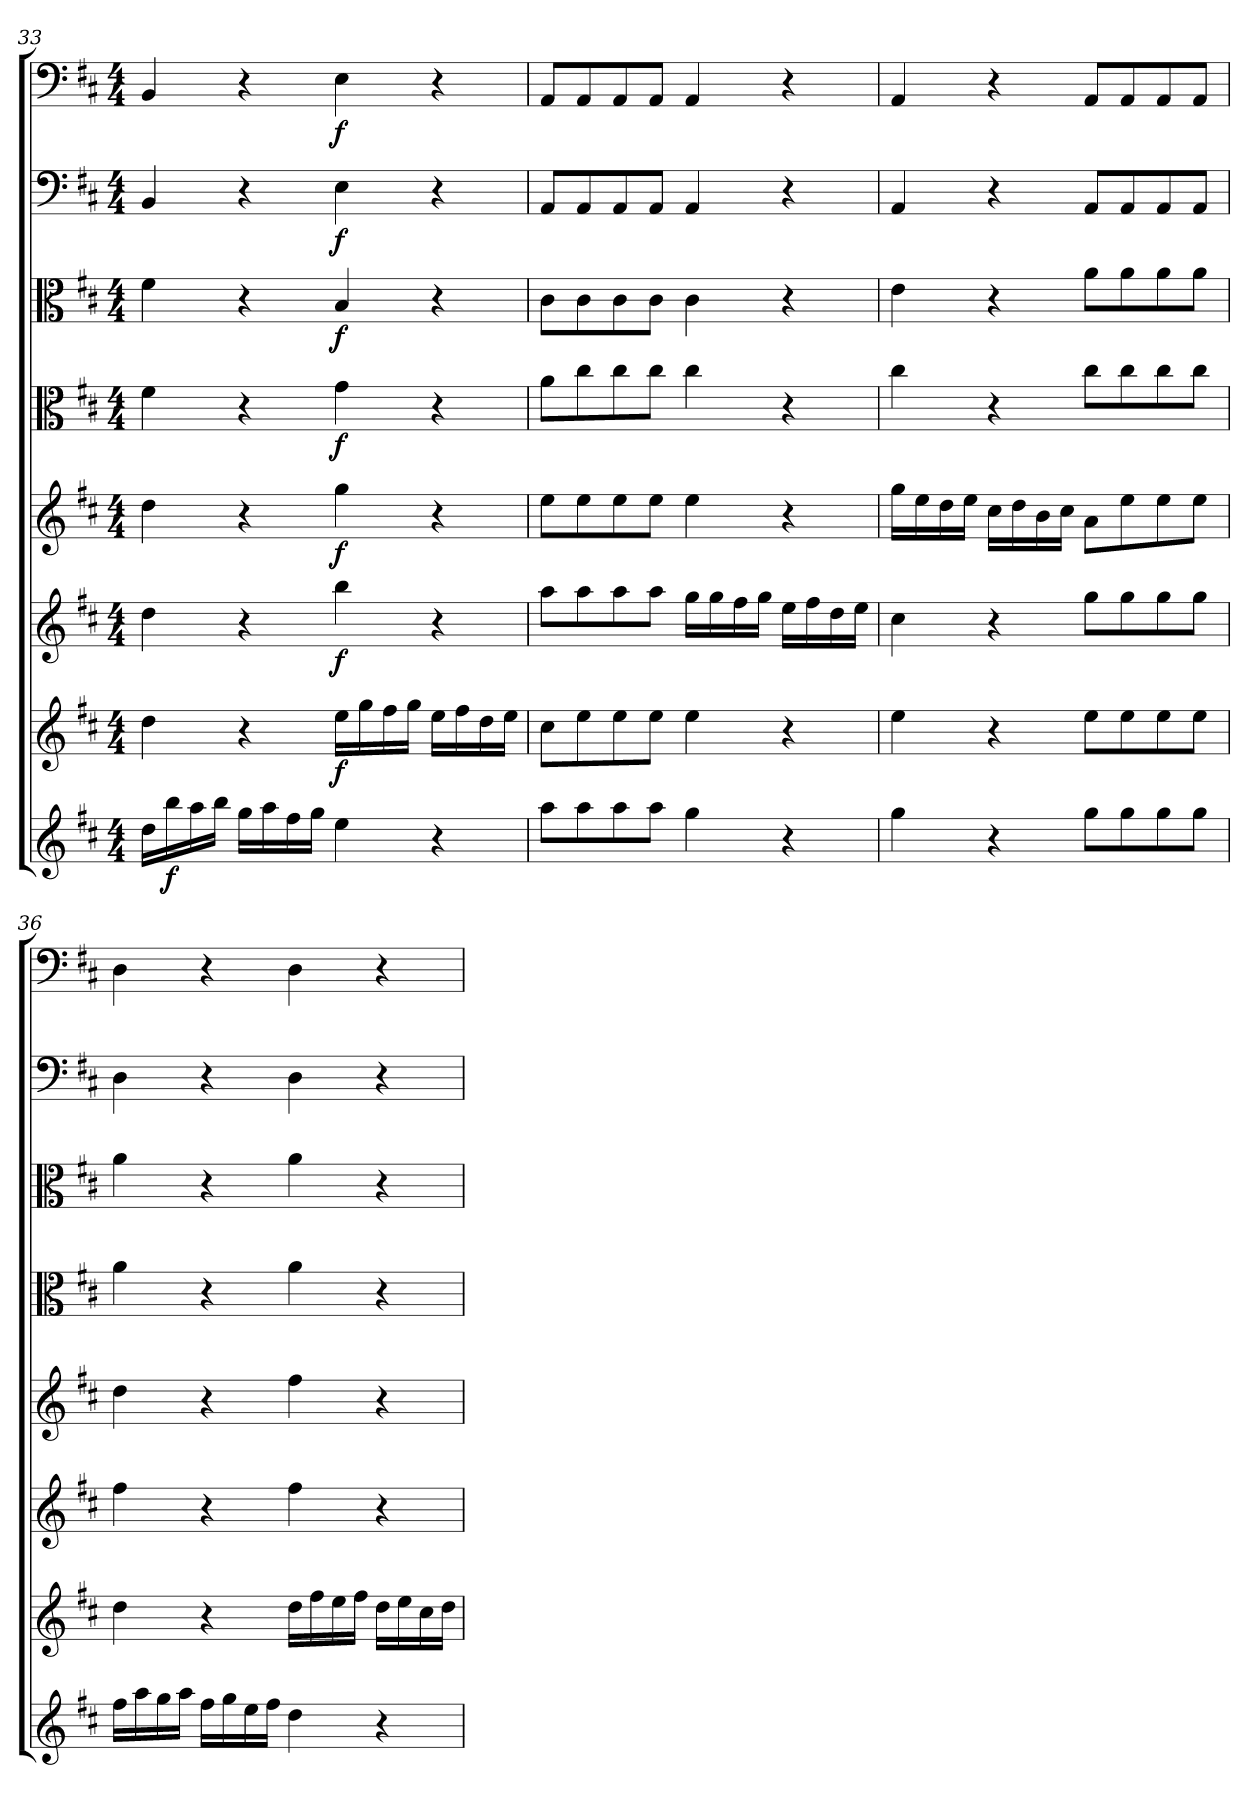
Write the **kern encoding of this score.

**kern	**dynam	**kern	**dynam	**kern	**dynam	**kern	**dynam	**kern	**dynam	**kern	**dynam	**kern	**dynam	**kern	**dynam
*part8	*part8	*part7	*part7	*part6	*part6	*part5	*part5	*part4	*part4	*part3	*part3	*part2	*part2	*part1	*part1
*staff8	*staff8	*staff7	*staff7	*staff6	*staff6	*staff5	*staff5	*staff4	*staff4	*staff3	*staff3	*staff2	*staff2	*staff1	*staff1
*clefG2	*	*clefG2	*	*clefG2	*	*clefG2	*	*clefC3	*	*clefC3	*	*clefF4	*	*clefF4	*
*k[f#c#]	*	*k[f#c#]	*	*k[f#c#]	*	*k[f#c#]	*	*k[f#c#]	*	*k[f#c#]	*	*k[f#c#]	*	*k[f#c#]	*
*D:	*	*D:	*	*D:	*	*D:	*	*D:	*	*D:	*	*D:	*	*D:	*
*M4/4	*	*M4/4	*	*M4/4	*	*M4/4	*	*M4/4	*	*M4/4	*	*M4/4	*	*M4/4	*
=33	=33	=33	=33	=33	=33	=33	=33	=33	=33	=33	=33	=33	=33	=33	=33
16dd\LL	.	4dd\	.	4dd\	.	4dd\	.	4f#\	.	4f#\	.	4BB/	.	4BB/	.
16bb\	f	.	.	.	.	.	.	.	.	.	.	.	.	.	.
16aa\	.	.	.	.	.	.	.	.	.	.	.	.	.	.	.
16bb\JJ	.	.	.	.	.	.	.	.	.	.	.	.	.	.	.
16gg\LL	.	4r	.	4r	.	4r	.	4r	.	4r	.	4r	.	4r	.
16aa\	.	.	.	.	.	.	.	.	.	.	.	.	.	.	.
16ff#\	.	.	.	.	.	.	.	.	.	.	.	.	.	.	.
16gg\JJ	.	.	.	.	.	.	.	.	.	.	.	.	.	.	.
4ee\	.	16ee\LL	f	4bb\	f	4gg\	f	4g\	f	4B/	f	4E\	f	4E\	f
.	.	16gg\	.	.	.	.	.	.	.	.	.	.	.	.	.
.	.	16ff#\	.	.	.	.	.	.	.	.	.	.	.	.	.
.	.	16gg\JJ	.	.	.	.	.	.	.	.	.	.	.	.	.
4r	.	16ee\LL	.	4r	.	4r	.	4r	.	4r	.	4r	.	4r	.
.	.	16ff#\	.	.	.	.	.	.	.	.	.	.	.	.	.
.	.	16dd\	.	.	.	.	.	.	.	.	.	.	.	.	.
.	.	16ee\JJ	.	.	.	.	.	.	.	.	.	.	.	.	.
=34	=34	=34	=34	=34	=34	=34	=34	=34	=34	=34	=34	=34	=34	=34	=34
8aa\L	.	8cc#\L	.	8aa\L	.	8ee\L	.	8a\L	.	8c#\L	.	8AA/L	.	8AA/L	.
8aa\	.	8ee\	.	8aa\	.	8ee\	.	8cc#\	.	8c#\	.	8AA/	.	8AA/	.
8aa\	.	8ee\	.	8aa\	.	8ee\	.	8cc#\	.	8c#\	.	8AA/	.	8AA/	.
8aa\J	.	8ee\J	.	8aa\J	.	8ee\J	.	8cc#\J	.	8c#\J	.	8AA/J	.	8AA/J	.
4gg\	.	4ee\	.	16gg\LL	.	4ee\	.	4cc#\	.	4c#\	.	4AA/	.	4AA/	.
.	.	.	.	16gg\	.	.	.	.	.	.	.	.	.	.	.
.	.	.	.	16ff#\	.	.	.	.	.	.	.	.	.	.	.
.	.	.	.	16gg\JJ	.	.	.	.	.	.	.	.	.	.	.
4r	.	4r	.	16ee\LL	.	4r	.	4r	.	4r	.	4r	.	4r	.
.	.	.	.	16ff#\	.	.	.	.	.	.	.	.	.	.	.
.	.	.	.	16dd\	.	.	.	.	.	.	.	.	.	.	.
.	.	.	.	16ee\JJ	.	.	.	.	.	.	.	.	.	.	.
=35	=35	=35	=35	=35	=35	=35	=35	=35	=35	=35	=35	=35	=35	=35	=35
4gg\	.	4ee\	.	4cc#\	.	16gg\LL	.	4cc#\	.	4e\	.	4AA/	.	4AA/	.
.	.	.	.	.	.	16ee\	.	.	.	.	.	.	.	.	.
.	.	.	.	.	.	16dd\	.	.	.	.	.	.	.	.	.
.	.	.	.	.	.	16ee\JJ	.	.	.	.	.	.	.	.	.
4r	.	4r	.	4r	.	16cc#\LL	.	4r	.	4r	.	4r	.	4r	.
.	.	.	.	.	.	16dd\	.	.	.	.	.	.	.	.	.
.	.	.	.	.	.	16b\	.	.	.	.	.	.	.	.	.
.	.	.	.	.	.	16cc#\JJ	.	.	.	.	.	.	.	.	.
8gg\L	.	8ee\L	.	8gg\L	.	8a\L	.	8cc#\L	.	8a\L	.	8AA/L	.	8AA/L	.
8gg\	.	8ee\	.	8gg\	.	8ee\	.	8cc#\	.	8a\	.	8AA/	.	8AA/	.
8gg\	.	8ee\	.	8gg\	.	8ee\	.	8cc#\	.	8a\	.	8AA/	.	8AA/	.
8gg\J	.	8ee\J	.	8gg\J	.	8ee\J	.	8cc#\J	.	8a\J	.	8AA/J	.	8AA/J	.
=36	=36	=36	=36	=36	=36	=36	=36	=36	=36	=36	=36	=36	=36	=36	=36
16ff#\LL	.	4dd\	.	4ff#\	.	4dd\	.	4a\	.	4a\	.	4D\	.	4D\	.
16aa\	.	.	.	.	.	.	.	.	.	.	.	.	.	.	.
16gg\	.	.	.	.	.	.	.	.	.	.	.	.	.	.	.
16aa\JJ	.	.	.	.	.	.	.	.	.	.	.	.	.	.	.
16ff#\LL	.	4r	.	4r	.	4r	.	4r	.	4r	.	4r	.	4r	.
16gg\	.	.	.	.	.	.	.	.	.	.	.	.	.	.	.
16ee\	.	.	.	.	.	.	.	.	.	.	.	.	.	.	.
16ff#\JJ	.	.	.	.	.	.	.	.	.	.	.	.	.	.	.
4dd\	.	16dd\LL	.	4ff#\	.	4ff#\	.	4a\	.	4a\	.	4D\	.	4D\	.
.	.	16ff#\	.	.	.	.	.	.	.	.	.	.	.	.	.
.	.	16ee\	.	.	.	.	.	.	.	.	.	.	.	.	.
.	.	16ff#\JJ	.	.	.	.	.	.	.	.	.	.	.	.	.
4r	.	16dd\LL	.	4r	.	4r	.	4r	.	4r	.	4r	.	4r	.
.	.	16ee\	.	.	.	.	.	.	.	.	.	.	.	.	.
.	.	16cc#\	.	.	.	.	.	.	.	.	.	.	.	.	.
.	.	16dd\JJ	.	.	.	.	.	.	.	.	.	.	.	.	.
=	=	=	=	=	=	=	=	=	=	=	=	=	=	=	=
*-	*-	*-	*-	*-	*-	*-	*-	*-	*-	*-	*-	*-	*-	*-	*-
